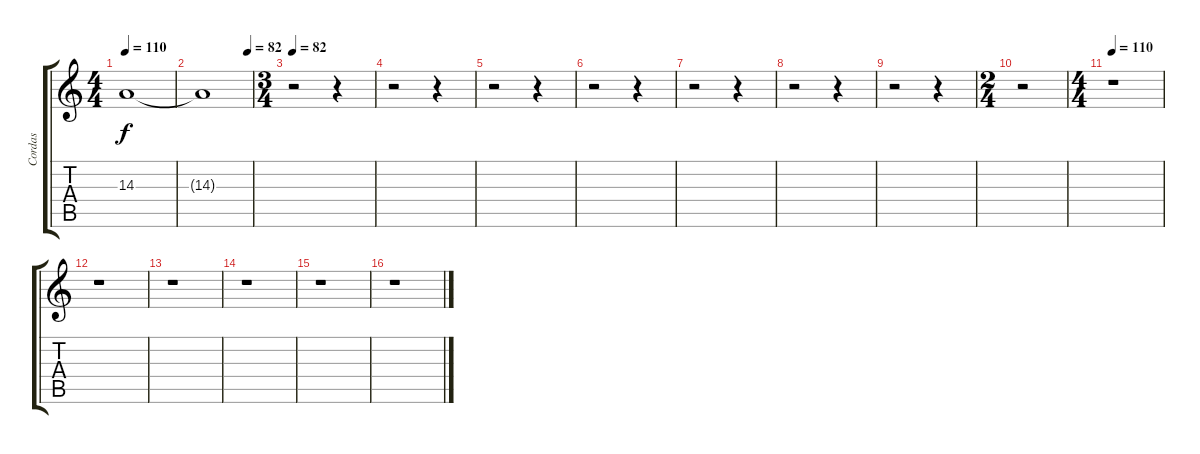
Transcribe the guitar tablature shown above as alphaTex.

\track ("Cordas" "Cordas") {instrument stringensemble1}
\staff {score tabs}
\tuning (E4 B3 G3 D3 A2 E2) {hide}
\ts (4 4)
\tempo 110
\clef g2
\ks c
14.3.1{dy f} |
\tempo (82 0.9166666666666666)
14.3{t}.1 |
\ts (3 4)
\tempo 82
r.2 r.4 |
r.2 r.4 |
r.2 r.4 |
r.2 r.4 |
r.2 r.4 |
r.2 r.4 |
r.2 r.4 |
\ts (2 4)
r.2 |
\ts (4 4)
\tempo 110
r.1 |
r.1 |
r.1 |
r.1 |
r.1 |
r.1
